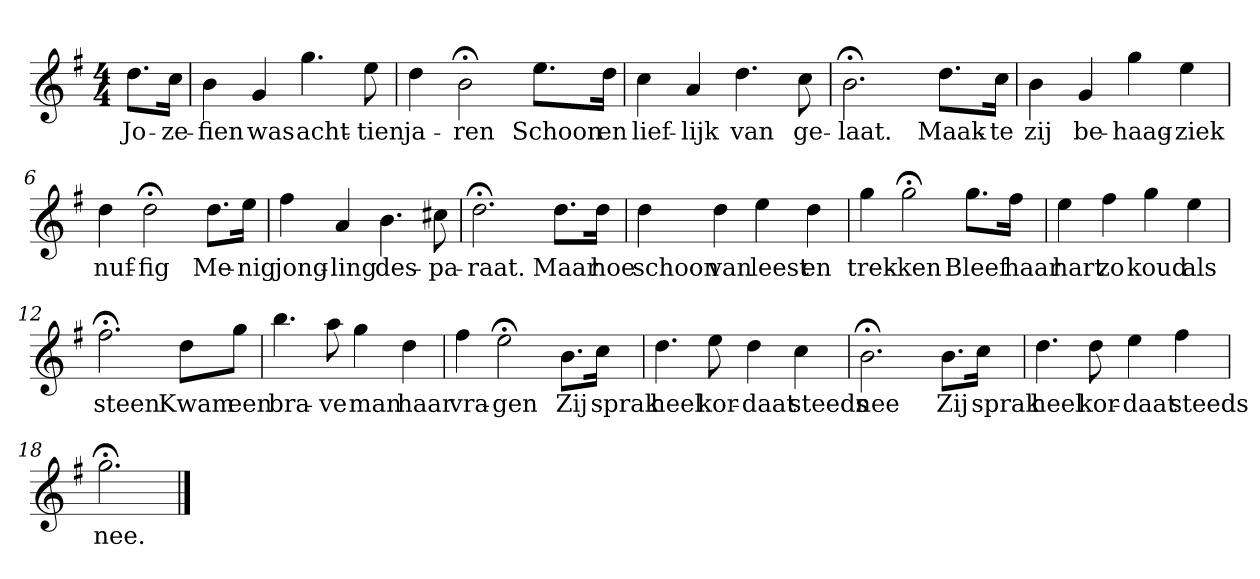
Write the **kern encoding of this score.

**kern	**text
*part1	*part1
*staff1	*staff1
*k[f#]	*
*G:	*
*M4/4	*
*MM120	*
=	=
8.ddL	Jo-
16ccJk	-ze-
=1	=1
4b	-fien
4g	was
4.gg	acht-
8ee	-tien
=2	=2
4dd	ja-
2b;<	-ren
8.eeL	Schoon
16ddJk	en
=3	=3
4cc	lief-
4a	-lijk
4.dd	van
8cc	ge-
=4	=4
2.b;<	-laat.
8.ddL	Maak-
16ccJk	-te
=5	=5
4b	zij
4g	be-
4gg	-haag-
4ee	-ziek
=6	=6
4dd	nuf-
2dd;<	-fig
8.ddL	Me-
16eeJk	-nig
=7	=7
4ff#	jong-
4a	-ling
4.b	des-
8cc#X	-pa-
=8	=8
2.dd;<	-raat.
8.ddL	Maar
16ddJk	hoe
=9	=9
4dd	schoon
4dd	van
4ee	leest
4dd	en
=10	=10
4gg	trek-
2gg;<	-ken
8.ggL	Bleef
16ff#Jk	haar
=11	=11
4ee	hart
4ff#	zo
4gg	koud
4ee	als
=12	=12
2.ff#;<	steen
8ddL	Kwam
8ggJ	een
=13	=13
4.bb	bra-
8aa	-ve
4gg	man
4dd	haar
=14	=14
4ff#	vra-
2ee;<	-gen
8.bL	Zij
16ccJk	sprak
=15	=15
4.dd	heel
8ee	kor-
4dd	-daat
4cc	steeds
=16	=16
2.b;<	nee
8.bL	Zij
16ccJk	sprak
=17	=17
4.dd	heel
8dd	kor-
4ee	-daat
4ff#	steeds
=18	=18
2.gg;<	nee.
==	==
*-	*-
